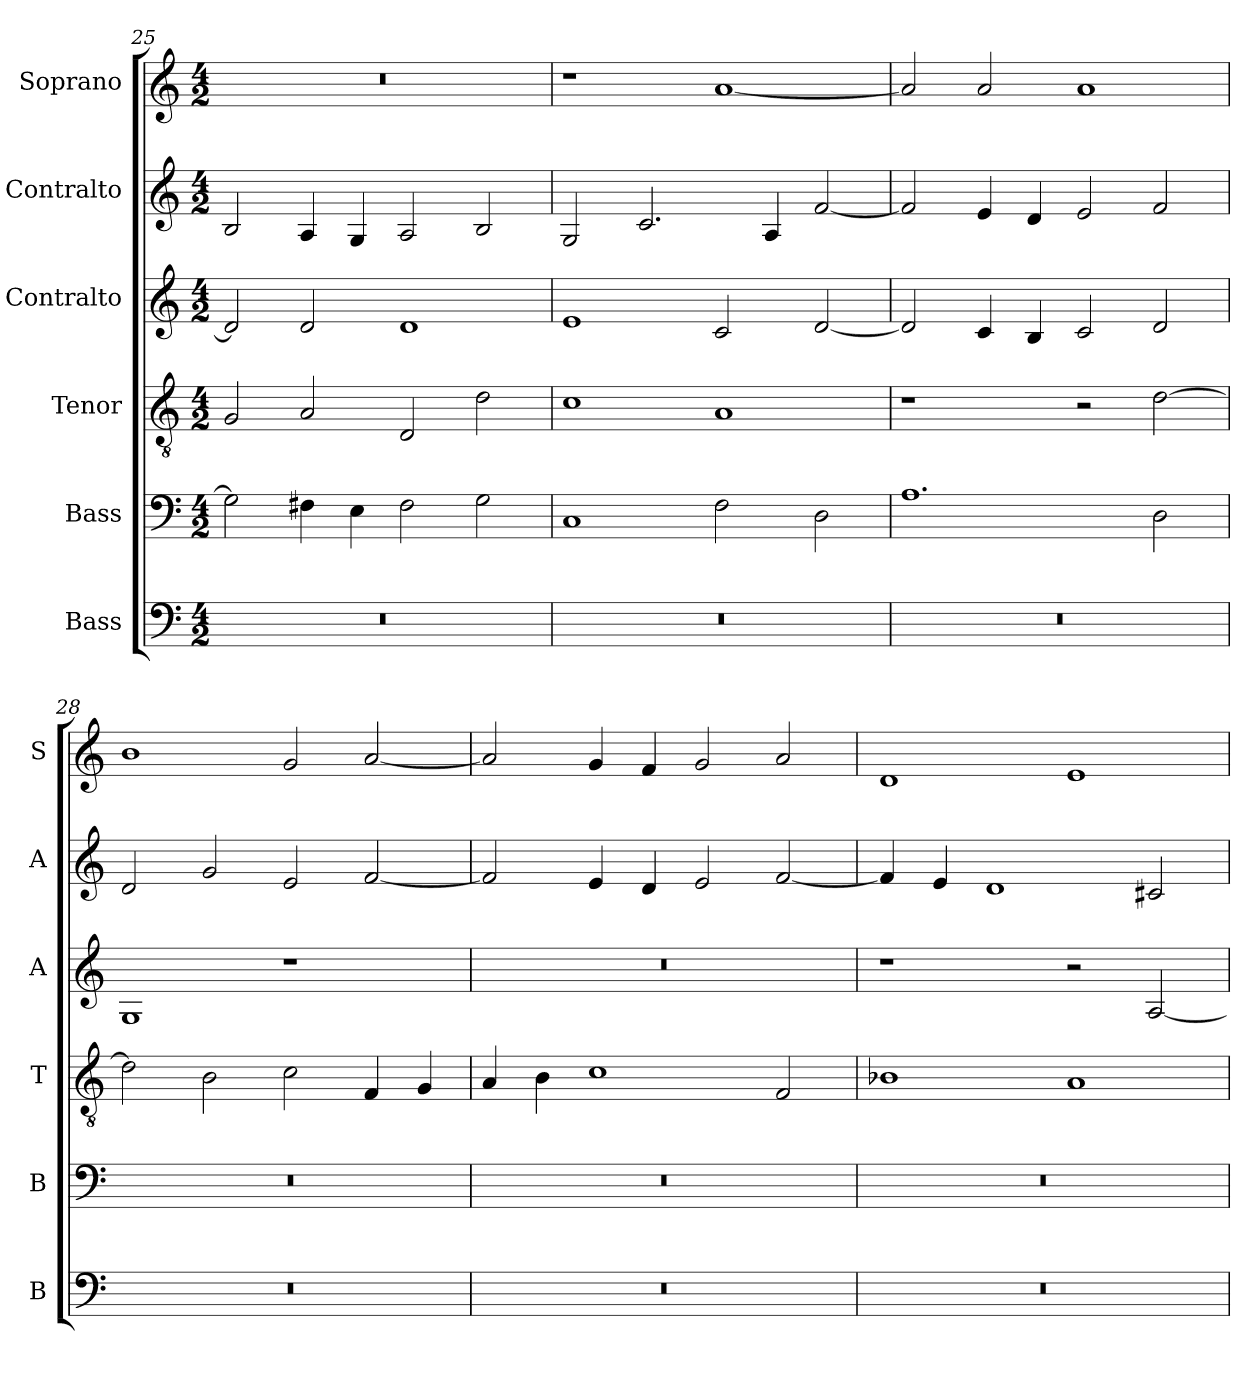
**kern	**kern	**kern	**kern	**kern	**kern
*part6	*part5	*part4	*part3	*part2	*part1
*staff6	*staff5	*staff4	*staff3	*staff2	*staff1
*I"Bass	*I"Bass	*I"Tenor	*I"Contralto	*I"Contralto	*I"Soprano
*I'B	*I'B	*I'T	*I'A	*I'A	*I'S
*clefF4	*clefF4	*clefGv2	*clefG2	*clefG2	*clefG2
*k[]	*k[]	*k[]	*k[]	*k[]	*k[]
*G:mix	*G:mix	*G:mix	*G:mix	*G:mix	*G:mix
*M4/2	*M4/2	*M4/2	*M4/2	*M4/2	*M4/2
=25	=25	=25	=25	=25	=25
0r	2G]	2G	2d]	2B	0r
.	4F#X	2A	2d	4A	.
.	4E	.	.	4G	.
.	2F#	2D	1d	2A	.
.	2G	2d	.	2B	.
=26	=26	=26	=26	=26	=26
0r	1C	1c	1e	2G	1r
.	.	.	.	2.c	.
.	2F	1A	2c	.	[1a
.	.	.	.	4A	.
.	2D	.	[2d	[2f	.
=27	=27	=27	=27	=27	=27
0r	1.A	1r	2d]	2f]	2a]
.	.	.	4c	4e	2a
.	.	.	4B	4d	.
.	.	2r	2c	2e	1a
.	2D	[2d	2d	2f	.
=28	=28	=28	=28	=28	=28
0r	0r	2d]	1G	2d	1b
.	.	2B	.	2g	.
.	.	2c	1r	2e	2g
.	.	4F	.	[2f	[2a
.	.	4G	.	.	.
=29	=29	=29	=29	=29	=29
0r	0r	4A	0r	2f]	2a]
.	.	4B	.	.	.
.	.	1c	.	4e	4g
.	.	.	.	4d	4f
.	.	.	.	2e	2g
.	.	2F	.	[2f	2a
=30	=30	=30	=30	=30	=30
0r	0r	1B-X	1r	4f]	1d
.	.	.	.	4e	.
.	.	.	.	1d	.
.	.	1A	2r	.	1e
.	.	.	[2A	2c#X	.
=	=	=	=	=	=
*-	*-	*-	*-	*-	*-
